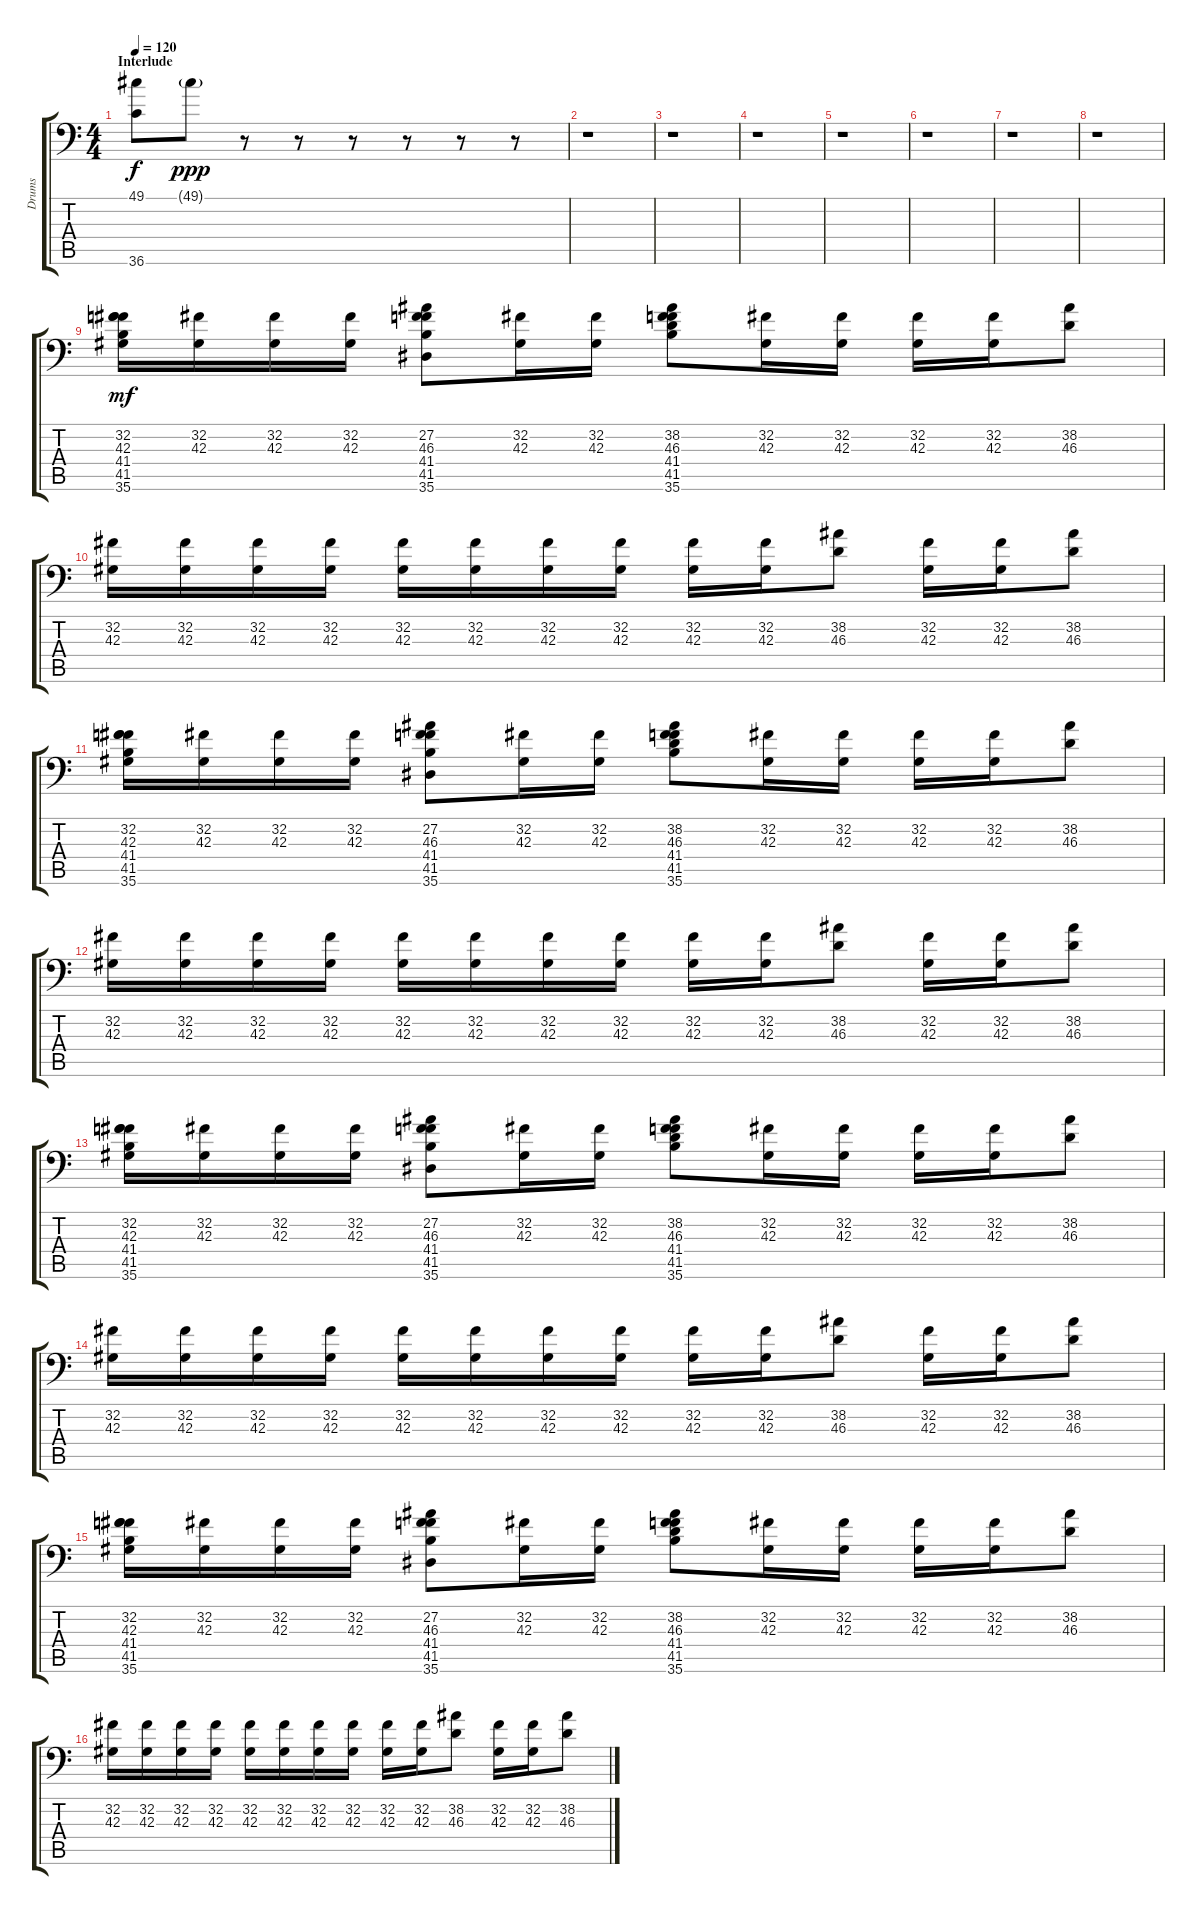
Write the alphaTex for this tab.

\track ("Drums" "Drums") {instrument acousticgrandpiano}
\staff {score tabs}
\tuning (C-1 C-1 C-1 C-1 C-1 C-1) {hide}
\ts (4 4)
\section ("" "Interlude")
\tempo 120
\clef f4
\ks c
(49.1 36.6).8{dy f} 49.1{g}.8{dy ppp} r.8 r.8 r.8 r.8 r.8 r.8 |
r.1 |
r.1 |
r.1 |
r.1 |
r.1 |
r.1 |
r.1 |
(32.2 42.3 41.4 41.5 35.6).16{dy mf} (32.2 42.3).16 (32.2 42.3).16 (32.2 42.3).16 (27.2 46.3 41.4 41.5 35.6).8 (32.2 42.3).16 (32.2 42.3).16 (38.2 46.3 41.4 41.5 35.6).8 (32.2 42.3).16 (32.2 42.3).16 (32.2 42.3).16 (32.2 42.3).16 (38.2 46.3).8 |
(32.2 42.3).16 (32.2 42.3).16 (32.2 42.3).16 (32.2 42.3).16 (32.2 42.3).16 (32.2 42.3).16 (32.2 42.3).16 (32.2 42.3).16 (32.2 42.3).16 (32.2 42.3).16 (38.2 46.3).8 (32.2 42.3).16 (32.2 42.3).16 (38.2 46.3).8 |
(32.2 42.3 41.4 41.5 35.6).16 (32.2 42.3).16 (32.2 42.3).16 (32.2 42.3).16 (27.2 46.3 41.4 41.5 35.6).8 (32.2 42.3).16 (32.2 42.3).16 (38.2 46.3 41.4 41.5 35.6).8 (32.2 42.3).16 (32.2 42.3).16 (32.2 42.3).16 (32.2 42.3).16 (38.2 46.3).8 |
(32.2 42.3).16 (32.2 42.3).16 (32.2 42.3).16 (32.2 42.3).16 (32.2 42.3).16 (32.2 42.3).16 (32.2 42.3).16 (32.2 42.3).16 (32.2 42.3).16 (32.2 42.3).16 (38.2 46.3).8 (32.2 42.3).16 (32.2 42.3).16 (38.2 46.3).8 |
(32.2 42.3 41.4 41.5 35.6).16 (32.2 42.3).16 (32.2 42.3).16 (32.2 42.3).16 (27.2 46.3 41.4 41.5 35.6).8 (32.2 42.3).16 (32.2 42.3).16 (38.2 46.3 41.4 41.5 35.6).8 (32.2 42.3).16 (32.2 42.3).16 (32.2 42.3).16 (32.2 42.3).16 (38.2 46.3).8 |
(32.2 42.3).16 (32.2 42.3).16 (32.2 42.3).16 (32.2 42.3).16 (32.2 42.3).16 (32.2 42.3).16 (32.2 42.3).16 (32.2 42.3).16 (32.2 42.3).16 (32.2 42.3).16 (38.2 46.3).8 (32.2 42.3).16 (32.2 42.3).16 (38.2 46.3).8 |
(32.2 42.3 41.4 41.5 35.6).16 (32.2 42.3).16 (32.2 42.3).16 (32.2 42.3).16 (27.2 46.3 41.4 41.5 35.6).8 (32.2 42.3).16 (32.2 42.3).16 (38.2 46.3 41.4 41.5 35.6).8 (32.2 42.3).16 (32.2 42.3).16 (32.2 42.3).16 (32.2 42.3).16 (38.2 46.3).8 |
(32.2 42.3).16 (32.2 42.3).16 (32.2 42.3).16 (32.2 42.3).16 (32.2 42.3).16 (32.2 42.3).16 (32.2 42.3).16 (32.2 42.3).16 (32.2 42.3).16 (32.2 42.3).16 (38.2 46.3).8 (32.2 42.3).16 (32.2 42.3).16 (38.2 46.3).8
